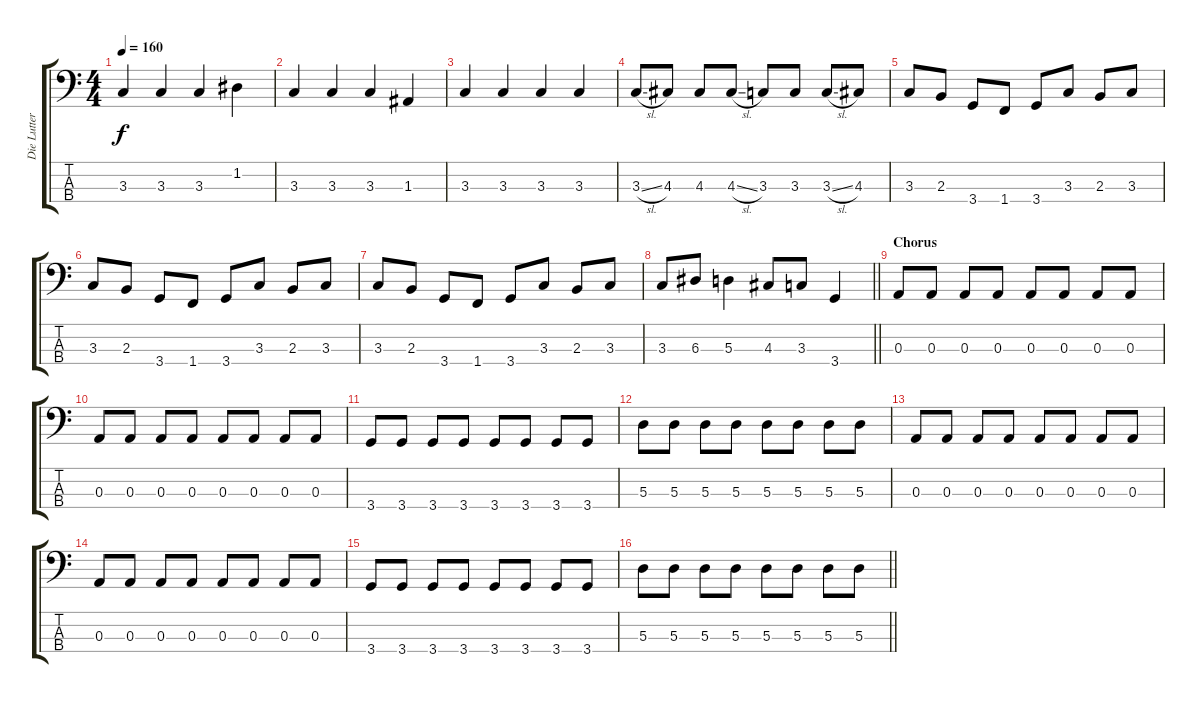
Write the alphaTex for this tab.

\track ("Die Lutter" "Die Lutter") {instrument electricbasspick}
\staff {score tabs}
\tuning (G2 D2 A1 E1) {hide}
\ts (4 4)
\tempo 160
\clef f4
\ks c
3.3.4{dy f} 3.3.4 3.3.4 1.2.4 |
3.3.4 3.3.4 3.3.4 1.3.4 |
3.3.4 3.3.4 3.3.4 3.3.4 |
3.3{sl}.8 4.3.8 4.3.8 4.3{sl}.8 3.3.8 3.3.8 3.3{sl}.8 4.3.8 |
3.3.8 2.3.8 3.4.8 1.4.8 3.4.8 3.3.8 2.3.8 3.3.8 |
3.3.8 2.3.8 3.4.8 1.4.8 3.4.8 3.3.8 2.3.8 3.3.8 |
3.3.8 2.3.8 3.4.8 1.4.8 3.4.8 3.3.8 2.3.8 3.3.8 |
\barLineRight lightlight
3.3.8 6.3.8 5.3.4 4.3.8 3.3.8 3.4.4 |
\section ("" "Chorus")
0.3.8 0.3.8 0.3.8 0.3.8 0.3.8 0.3.8 0.3.8 0.3.8 |
0.3.8 0.3.8 0.3.8 0.3.8 0.3.8 0.3.8 0.3.8 0.3.8 |
3.4.8 3.4.8 3.4.8 3.4.8 3.4.8 3.4.8 3.4.8 3.4.8 |
5.3.8 5.3.8 5.3.8 5.3.8 5.3.8 5.3.8 5.3.8 5.3.8 |
0.3.8 0.3.8 0.3.8 0.3.8 0.3.8 0.3.8 0.3.8 0.3.8 |
0.3.8 0.3.8 0.3.8 0.3.8 0.3.8 0.3.8 0.3.8 0.3.8 |
3.4.8 3.4.8 3.4.8 3.4.8 3.4.8 3.4.8 3.4.8 3.4.8 |
\barLineRight lightlight
5.3.8 5.3.8 5.3.8 5.3.8 5.3.8 5.3.8 5.3.8 5.3.8
